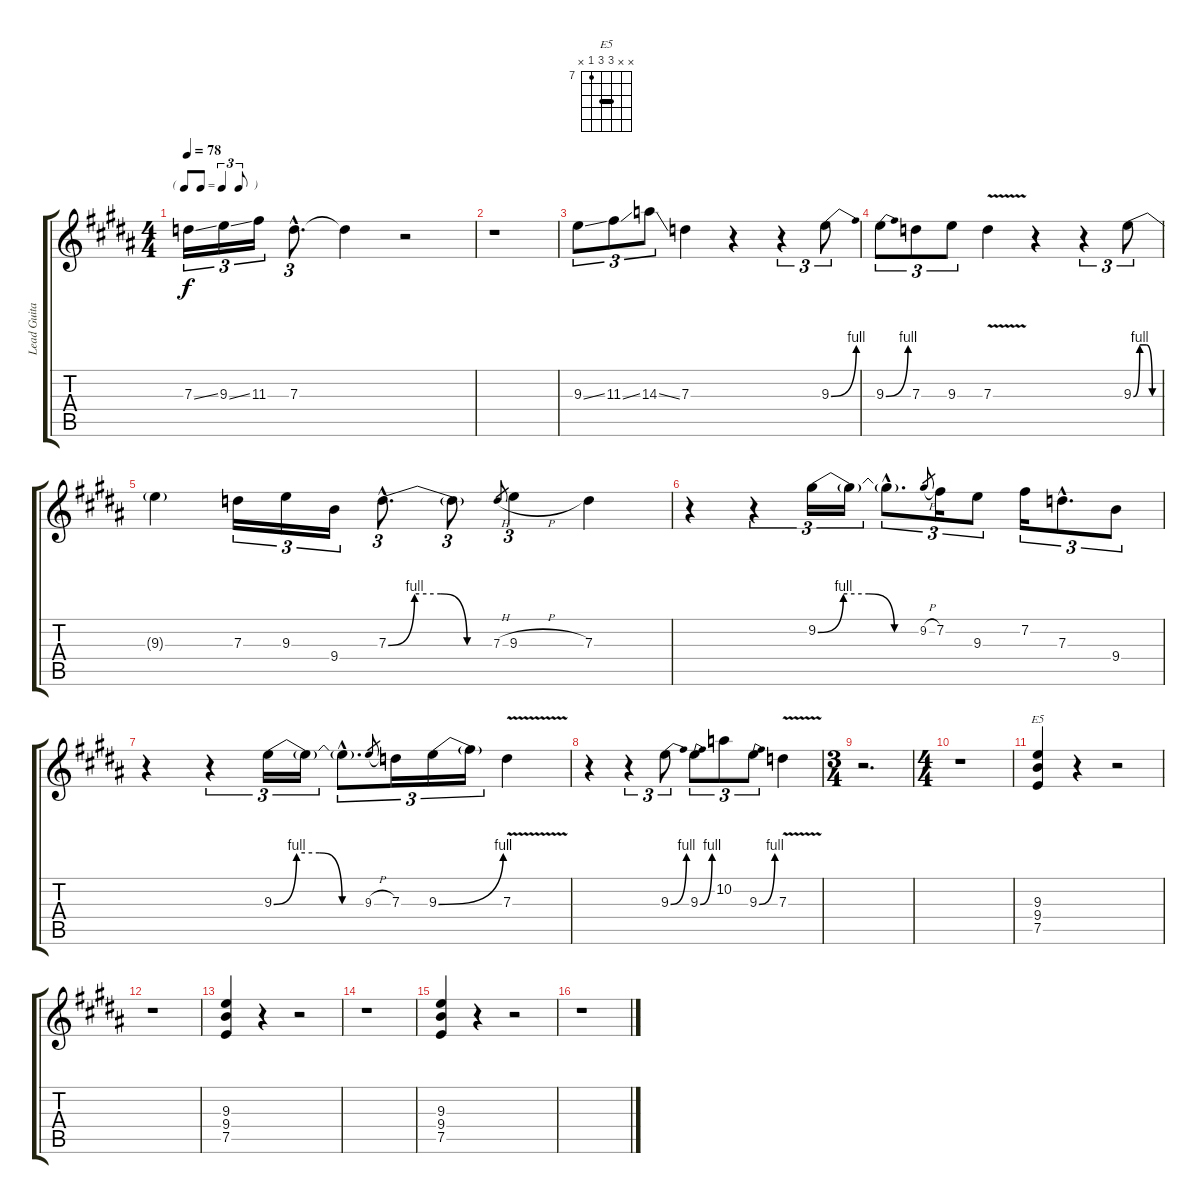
\track ("Lead Guitar" "Lead Guita") {instrument distortionguitar}
\staff {score tabs}
\tuning (E4 B3 G3 D3 A2 E2) {hide}
\chord ("E5" x x 9 9 7 x) {firstfret 7 barre 9}
\ts (4 4)
\tf triplet8th
\tempo 78
\clef g2
\ks b
7.3{ss}.16{tu (3 2) lyrics (0 "") lyrics (1 "") lyrics (2 "") lyrics (3 "") lyrics (4 "") dy f} 9.3{ss}.16{tu (3 2) lyrics (0 "") lyrics (1 "") lyrics (2 "") lyrics (3 "") lyrics (4 "")} 11.3.16{tu (3 2) lyrics (0 "") lyrics (1 "") lyrics (2 "") lyrics (3 "") lyrics (4 "")} 7.3{hac}.8{d tu (3 2) lyrics (0 "") lyrics (1 "") lyrics (2 "") lyrics (3 "") lyrics (4 "")} 7.3{t}.4{lyrics (0 "") lyrics (1 "") lyrics (2 "") lyrics (3 "") lyrics (4 "")} r.2 |
r.1 |
9.3{ss}.8{tu (3 2) lyrics (0 "") lyrics (1 "") lyrics (2 "") lyrics (3 "") lyrics (4 "")} 11.3{ss}.8{tu (3 2) lyrics (0 "") lyrics (1 "") lyrics (2 "") lyrics (3 "") lyrics (4 "")} 14.3{ss}.8{tu (3 2) lyrics (0 "") lyrics (1 "") lyrics (2 "") lyrics (3 "") lyrics (4 "")} 7.3.4{lyrics (0 "") lyrics (1 "") lyrics (2 "") lyrics (3 "") lyrics (4 "")} r.4 r.4{tu (3 2)} 9.3{be (bend 0 0 60 4)}.8{tu (3 2) lyrics (0 "") lyrics (1 "") lyrics (2 "") lyrics (3 "") lyrics (4 "")} |
9.3{be (bend 0 0 60 4)}.8{tu (3 2) lyrics (0 "") lyrics (1 "") lyrics (2 "") lyrics (3 "") lyrics (4 "")} 7.3.8{tu (3 2) lyrics (0 "") lyrics (1 "") lyrics (2 "") lyrics (3 "") lyrics (4 "")} 9.3.8{tu (3 2) lyrics (0 "") lyrics (1 "") lyrics (2 "") lyrics (3 "") lyrics (4 "")} 7.3{v}.4{lyrics (0 "") lyrics (1 "") lyrics (2 "") lyrics (3 "") lyrics (4 "")} r.4 r.4{tu (3 2)} 9.3{be (custom 0 0 15 4 30 4 45 0 60 0)}.8{tu (3 2) lyrics (0 "") lyrics (1 "") lyrics (2 "") lyrics (3 "") lyrics (4 "")} |
9.3{t}.4{lyrics (0 "") lyrics (1 "") lyrics (2 "") lyrics (3 "") lyrics (4 "")} 7.3.16{tu (3 2) lyrics (0 "") lyrics (1 "") lyrics (2 "") lyrics (3 "") lyrics (4 "")} 9.3.16{tu (3 2) lyrics (0 "") lyrics (1 "") lyrics (2 "") lyrics (3 "") lyrics (4 "")} 9.4.16{tu (3 2) lyrics (0 "") lyrics (1 "") lyrics (2 "") lyrics (3 "") lyrics (4 "")} 7.3{be (custom 0 0 15 4 30 4 45 0 60 0) hac}.8{d tu (3 2) lyrics (0 "") lyrics (1 "") lyrics (2 "") lyrics (3 "") lyrics (4 "")} 7.3{t}.8{tu (3 2) lyrics (0 "") lyrics (1 "") lyrics (2 "") lyrics (3 "") lyrics (4 "")} 7.3{h}.8{lyrics (0 "") lyrics (1 "") lyrics (2 "") lyrics (3 "") lyrics (4 "") gr} 9.3{h}.4{tu (3 2) lyrics (0 "") lyrics (1 "") lyrics (2 "") lyrics (3 "") lyrics (4 "")} 7.3.4{lyrics (0 "") lyrics (1 "") lyrics (2 "") lyrics (3 "") lyrics (4 "")} |
r.4 r.4{tu (3 2)} 9.2{be (custom 0 0 15 4 30 4 45 0 60 0)}.16{tu (3 2) lyrics (0 "") lyrics (1 "") lyrics (2 "") lyrics (3 "") lyrics (4 "")} 9.2{t}.16{tu (3 2) lyrics (0 "") lyrics (1 "") lyrics (2 "") lyrics (3 "") lyrics (4 "")} 9.2{hac t}.8{d tu (3 2) lyrics (0 "") lyrics (1 "") lyrics (2 "") lyrics (3 "") lyrics (4 "")} 9.2{h}.8{lyrics (0 "") lyrics (1 "") lyrics (2 "") lyrics (3 "") lyrics (4 "") gr} 7.2.16{tu (3 2) lyrics (0 "") lyrics (1 "") lyrics (2 "") lyrics (3 "") lyrics (4 "")} 9.3.8{tu (3 2) lyrics (0 "") lyrics (1 "") lyrics (2 "") lyrics (3 "") lyrics (4 "")} 7.2.16{tu (3 2) lyrics (0 "") lyrics (1 "") lyrics (2 "") lyrics (3 "") lyrics (4 "")} 7.3{hac}.8{d tu (3 2) lyrics (0 "") lyrics (1 "") lyrics (2 "") lyrics (3 "") lyrics (4 "")} 9.4.8{tu (3 2) lyrics (0 "") lyrics (1 "") lyrics (2 "") lyrics (3 "") lyrics (4 "")} |
r.4 r.4{tu (3 2)} 9.3{be (custom 0 0 15 4 30 4 45 0 60 0)}.16{tu (3 2) lyrics (0 "") lyrics (1 "") lyrics (2 "") lyrics (3 "") lyrics (4 "")} 9.3{t}.16{tu (3 2) lyrics (0 "") lyrics (1 "") lyrics (2 "") lyrics (3 "") lyrics (4 "")} 9.3{hac t}.8{d tu (3 2) lyrics (0 "") lyrics (1 "") lyrics (2 "") lyrics (3 "") lyrics (4 "")} 9.3{h}.8{lyrics (0 "") lyrics (1 "") lyrics (2 "") lyrics (3 "") lyrics (4 "") gr} 7.3.16{tu (3 2) lyrics (0 "") lyrics (1 "") lyrics (2 "") lyrics (3 "") lyrics (4 "")} 9.3{be (bend 0 0 60 4)}.16{tu (3 2) lyrics (0 "") lyrics (1 "") lyrics (2 "") lyrics (3 "") lyrics (4 "")} 9.3{t}.16{tu (3 2) lyrics (0 "") lyrics (1 "") lyrics (2 "") lyrics (3 "") lyrics (4 "")} 7.3{v}.4{lyrics (0 "") lyrics (1 "") lyrics (2 "") lyrics (3 "") lyrics (4 "")} |
r.4 r.4{tu (3 2)} 9.3{be (bend 0 0 60 4)}.8{tu (3 2) lyrics (0 "") lyrics (1 "") lyrics (2 "") lyrics (3 "") lyrics (4 "")} 9.3{be (bend 0 0 60 4)}.8{tu (3 2) lyrics (0 "") lyrics (1 "") lyrics (2 "") lyrics (3 "") lyrics (4 "")} 10.2.8{tu (3 2) lyrics (0 "") lyrics (1 "") lyrics (2 "") lyrics (3 "") lyrics (4 "")} 9.3{be (bend 0 0 60 4)}.8{tu (3 2) lyrics (0 "") lyrics (1 "") lyrics (2 "") lyrics (3 "") lyrics (4 "")} 7.3{v}.4{lyrics (0 "") lyrics (1 "") lyrics (2 "") lyrics (3 "") lyrics (4 "")} |
\ts (3 4)
r.2{d} |
\ts (4 4)
r.1 |
(9.3 9.4 7.5).4{ch "E5" lyrics (0 "") lyrics (1 "") lyrics (2 "") lyrics (3 "") lyrics (4 "")} r.4 r.2 |
r.1 |
(9.3 9.4 7.5).4{lyrics (0 "") lyrics (1 "") lyrics (2 "") lyrics (3 "") lyrics (4 "")} r.4 r.2 |
r.1 |
(9.3 9.4 7.5).4{lyrics (0 "") lyrics (1 "") lyrics (2 "") lyrics (3 "") lyrics (4 "")} r.4 r.2 |
r.1
